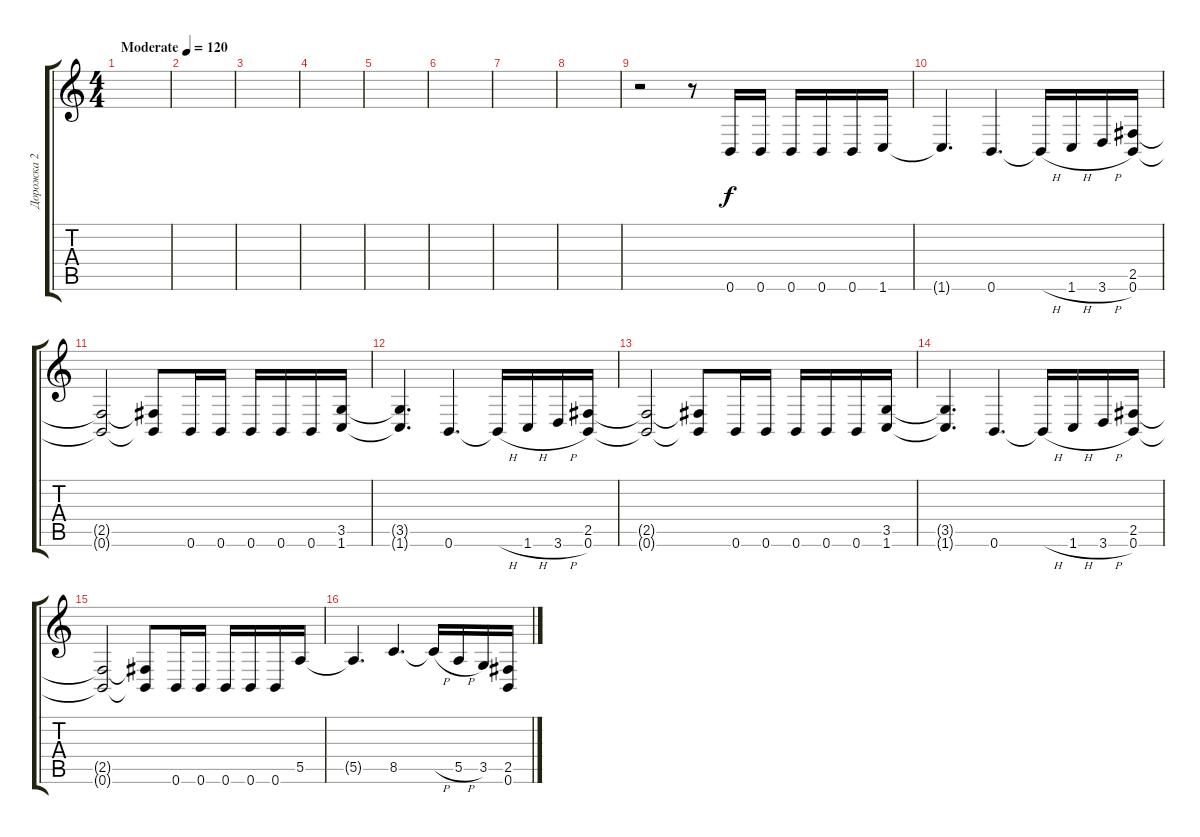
\track ("Дорожка 2" "Дорожка 2") {instrument distortionguitar}
\staff {score tabs}
\tuning (B3 Gb3 D3 A2 E2 B1) {hide}
\ts (4 4)
\tempo (120 "Moderate")
\tempo 155
\tempo (120 "Moderate")
\clef g2
\ks c
|
|
|
|
|
|
|
|
r.2 r.8 0.6.16 0.6.16 0.6.16 0.6.16 0.6.16 1.6.16 |
1.6{t}.4{d} 0.6.4{d} 0.6{h t}.16 1.6{h}.16 3.6{h}.16 (2.5 0.6).16 |
(2.5{t} 0.6{t}).2 (2.5{t} 0.6{t}).8 0.6.16 0.6.16 0.6.16 0.6.16 0.6.16 (3.5 1.6).16 |
(3.5{t} 1.6{t}).4{d} 0.6.4{d} 0.6{h t}.16 1.6{h}.16 3.6{h}.16 (2.5 0.6).16 |
(2.5{t} 0.6{t}).2 (2.5{t} 0.6{t}).8 0.6.16 0.6.16 0.6.16 0.6.16 0.6.16 (3.5 1.6).16 |
(3.5{t} 1.6{t}).4{d} 0.6.4{d} 0.6{h t}.16 1.6{h}.16 3.6{h}.16 (2.5 0.6).16 |
(2.5{t} 0.6{t}).2 (2.5{t} 0.6{t}).8 0.6.16 0.6.16 0.6.16 0.6.16 0.6.16 5.5.16 |
5.5{t}.4{d} 8.5.4{d} 8.5{h t}.16 5.5{h}.16 3.5.16 (2.5 0.6).16
